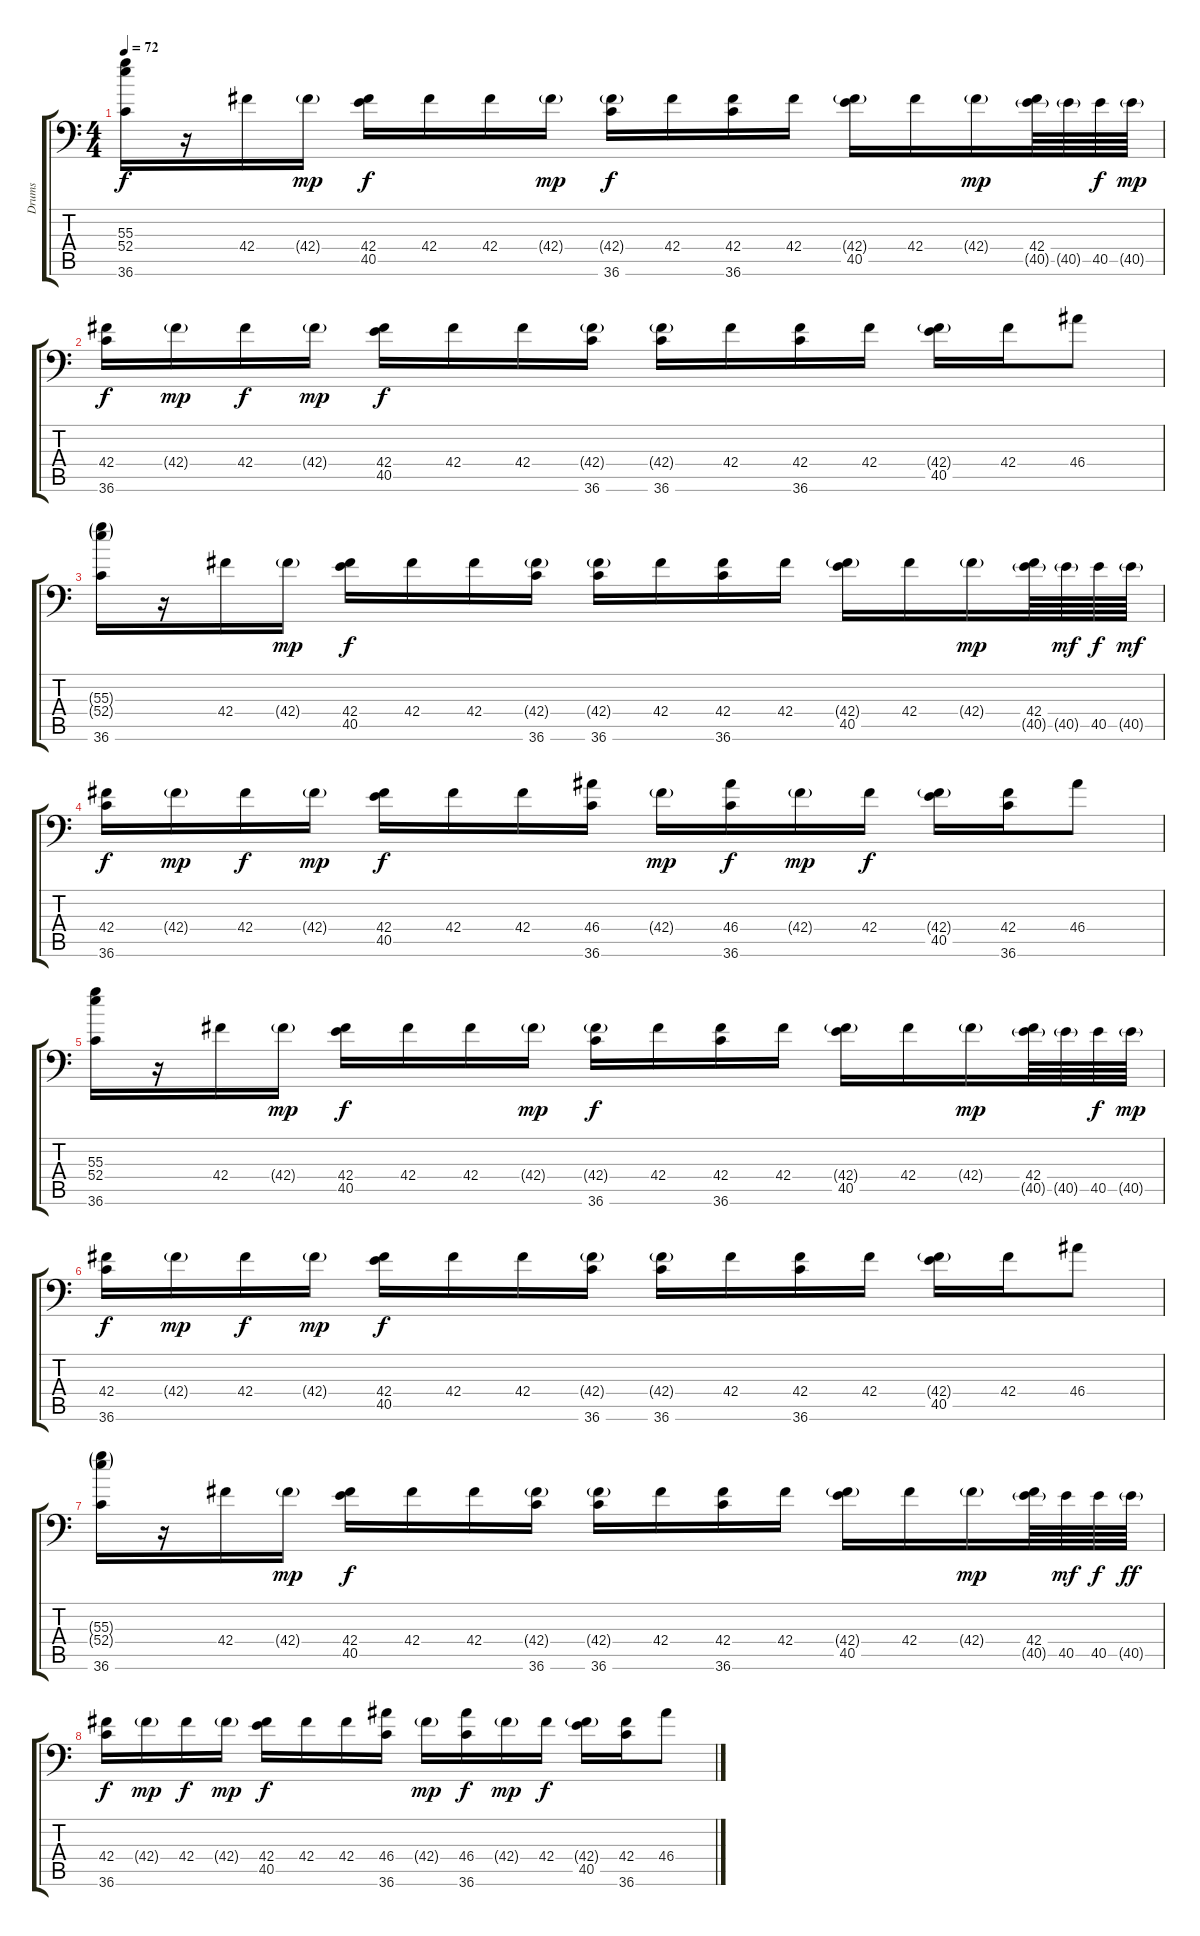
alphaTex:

\track ("Drums" "Drums") {instrument acousticgrandpiano}
\staff {score tabs}
\tuning (C-1 C-1 C-1 C-1 C-1 C-1) {hide}
\ts (4 4)
\tempo 72
\clef f4
\ks c
(55.3 52.4 36.6).16{dy f} r.16 42.4.16 42.4{g}.16{dy mp} (42.4 40.5).16{dy f} 42.4.16 42.4.16 42.4{g}.16{dy mp} (42.4{g} 36.6).16{dy f} 42.4.16 (42.4 36.6).16 42.4.16 (42.4{g} 40.5).16 42.4.16 42.4{g}.16{dy mp} (42.4 40.5{g}).64 40.5{g}.64 40.5.64{dy f} 40.5{g}.64{dy mp} |
(42.4 36.6).16{dy f} 42.4{g}.16{dy mp} 42.4.16{dy f} 42.4{g}.16{dy mp} (42.4 40.5).16{dy f} 42.4.16 42.4.16 (42.4{g} 36.6).16 (42.4{g} 36.6).16 42.4.16 (42.4 36.6).16 42.4.16 (42.4{g} 40.5).16 42.4.16 46.4.8 |
(55.3{g} 52.4{g} 36.6).16 r.16 42.4.16 42.4{g}.16{dy mp} (42.4 40.5).16{dy f} 42.4.16 42.4.16 (42.4{g} 36.6).16 (42.4{g} 36.6).16 42.4.16 (42.4 36.6).16 42.4.16 (42.4{g} 40.5).16 42.4.16 42.4{g}.16{dy mp} (42.4 40.5{g}).64 40.5{g}.64{dy mf} 40.5.64{dy f} 40.5{g}.64{dy mf} |
(42.4 36.6).16{dy f} 42.4{g}.16{dy mp} 42.4.16{dy f} 42.4{g}.16{dy mp} (42.4 40.5).16{dy f} 42.4.16 42.4.16 (46.4 36.6).16 42.4{g}.16{dy mp} (46.4 36.6).16{dy f} 42.4{g}.16{dy mp} 42.4.16{dy f} (42.4{g} 40.5).16 (42.4 36.6).16 46.4.8 |
(55.3 52.4 36.6).16 r.16 42.4.16 42.4{g}.16{dy mp} (42.4 40.5).16{dy f} 42.4.16 42.4.16 42.4{g}.16{dy mp} (42.4{g} 36.6).16{dy f} 42.4.16 (42.4 36.6).16 42.4.16 (42.4{g} 40.5).16 42.4.16 42.4{g}.16{dy mp} (42.4 40.5{g}).64 40.5{g}.64 40.5.64{dy f} 40.5{g}.64{dy mp} |
(42.4 36.6).16{dy f} 42.4{g}.16{dy mp} 42.4.16{dy f} 42.4{g}.16{dy mp} (42.4 40.5).16{dy f} 42.4.16 42.4.16 (42.4{g} 36.6).16 (42.4{g} 36.6).16 42.4.16 (42.4 36.6).16 42.4.16 (42.4{g} 40.5).16 42.4.16 46.4.8 |
(55.3{g} 52.4{g} 36.6).16 r.16 42.4.16 42.4{g}.16{dy mp} (42.4 40.5).16{dy f} 42.4.16 42.4.16 (42.4{g} 36.6).16 (42.4{g} 36.6).16 42.4.16 (42.4 36.6).16 42.4.16 (42.4{g} 40.5).16 42.4.16 42.4{g}.16{dy mp} (42.4 40.5{g}).64 40.5.64{dy mf} 40.5.64{dy f} 40.5{g}.64{dy ff} |
(42.4 36.6).16{dy f} 42.4{g}.16{dy mp} 42.4.16{dy f} 42.4{g}.16{dy mp} (42.4 40.5).16{dy f} 42.4.16 42.4.16 (46.4 36.6).16 42.4{g}.16{dy mp} (46.4 36.6).16{dy f} 42.4{g}.16{dy mp} 42.4.16{dy f} (42.4{g} 40.5).16 (42.4 36.6).16 46.4.8
